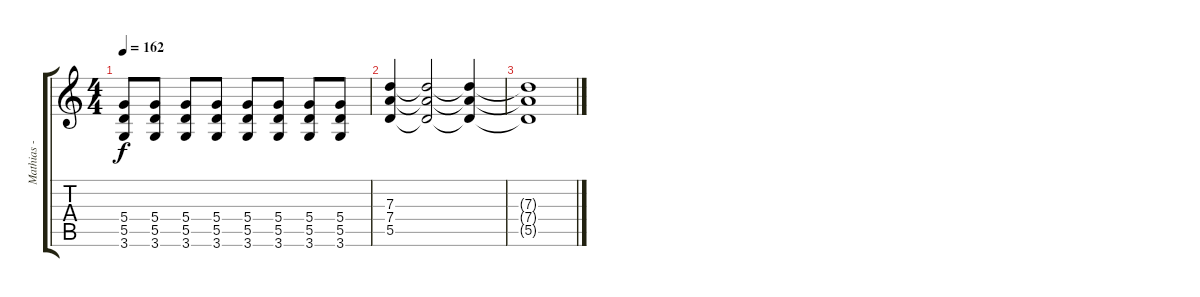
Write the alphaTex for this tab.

\track ("Mathias - Guitar 2" "Mathias - ") {instrument distortionguitar}
\staff {score tabs}
\tuning (E4 B3 G3 D3 A2 E2) {hide}
\ts (4 4)
\tempo 162
\clef g2
\ks c
(5.4{t} 5.5{t} 3.6{t}).8{dy f} (5.4 5.5 3.6).8 (5.4 5.5 3.6).8 (5.4 5.5 3.6).8 (5.4 5.5 3.6).8 (5.4 5.5 3.6).8 (5.4 5.5 3.6).8 (5.4 5.5 3.6).8 |
(7.3 7.4 5.5).4 (7.3{t} 7.4{t} 5.5{t}).2 (7.3{t} 7.4{t} 5.5{t}).4 |
(7.3{t} 7.4{t} 5.5{t}).1
